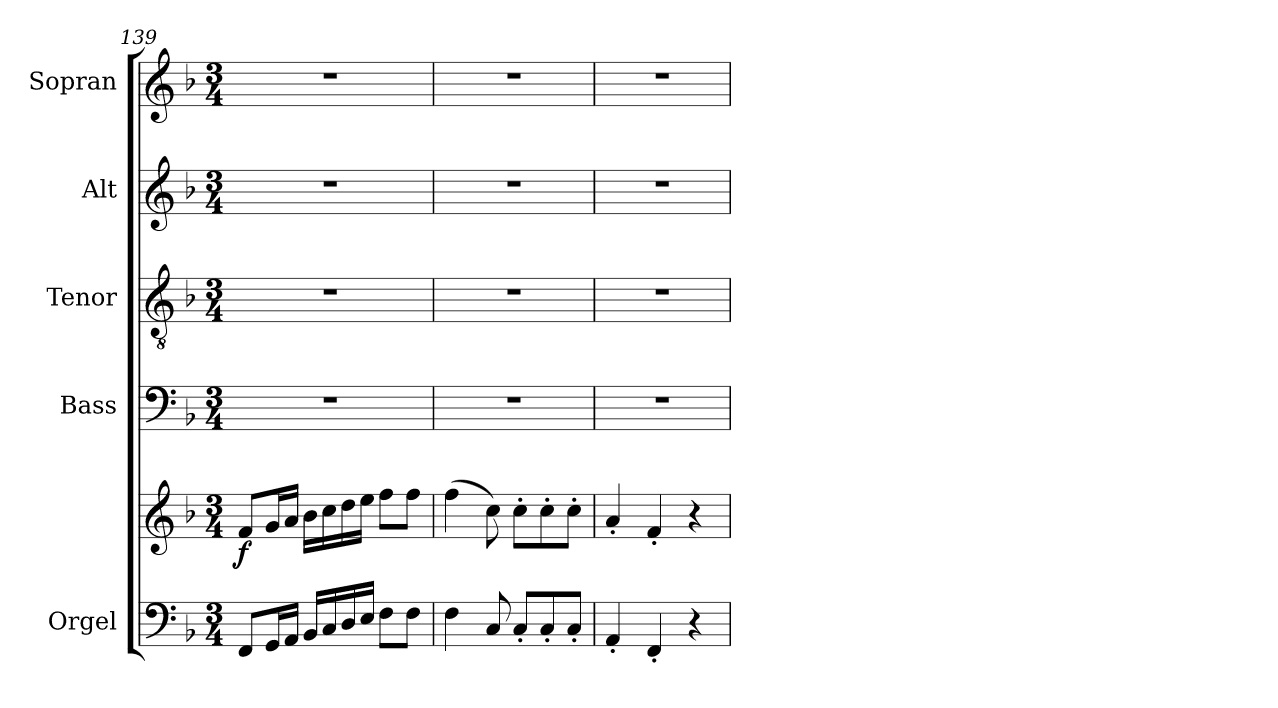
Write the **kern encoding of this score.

**kern	**kern	**dynam	**kern	**kern	**kern	**kern
*part5	*part5	*part5	*part4	*part3	*part2	*part1
*staff6	*staff5	*staff5/6	*staff4	*staff3	*staff2	*staff1
*I"Orgel	*	*	*I"Bass	*I"Tenor	*I"Alt	*I"Sopran
*I'Org.	*	*	*I'B.	*I'T.	*I'A.	*I'S.
*clefF4	*clefG2	*	*clefF4	*clefGv2	*clefG2	*clefG2
*k[b-]	*k[b-]	*	*k[b-]	*k[b-]	*k[b-]	*k[b-]
*F:	*F:	*	*F:	*F:	*F:	*F:
*M3/4	*M3/4	*	*M3/4	*M3/4	*M3/4	*M3/4
=139	=139	=139	=139	=139	=139	=139
!	!	!LO:DY:b	!	!	!	!
8FF/L	8f/L	f	2.r	2.r	2.r	2.r
16GG/L	16g/L	.	.	.	.	.
16AA/JJ	16a/JJ	.	.	.	.	.
16BB-/LL	16b-\LL	.	.	.	.	.
16C/	16cc\	.	.	.	.	.
16D/	16dd\	.	.	.	.	.
16E/JJ	16ee\JJ	.	.	.	.	.
8F\L	8ff\L	.	.	.	.	.
8F\J	8ff\J	.	.	.	.	.
=140	=140	=140	=140	=140	=140	=140
4F\	(>4ff\	.	2.r	2.r	2.r	2.r
8C/	8cc\)	.	.	.	.	.
8C'</L	8cc'>\L	.	.	.	.	.
8C'</	8cc'>\	.	.	.	.	.
8C'</J	8cc'>\J	.	.	.	.	.
=141	=141	=141	=141	=141	=141	=141
4AA'</	4a'</	.	2.r	2.r	2.r	2.r
4FF'</	4f'</	.	.	.	.	.
4r	4r	.	.	.	.	.
=	=	=	=	=	=	=
*-	*-	*-	*-	*-	*-	*-
